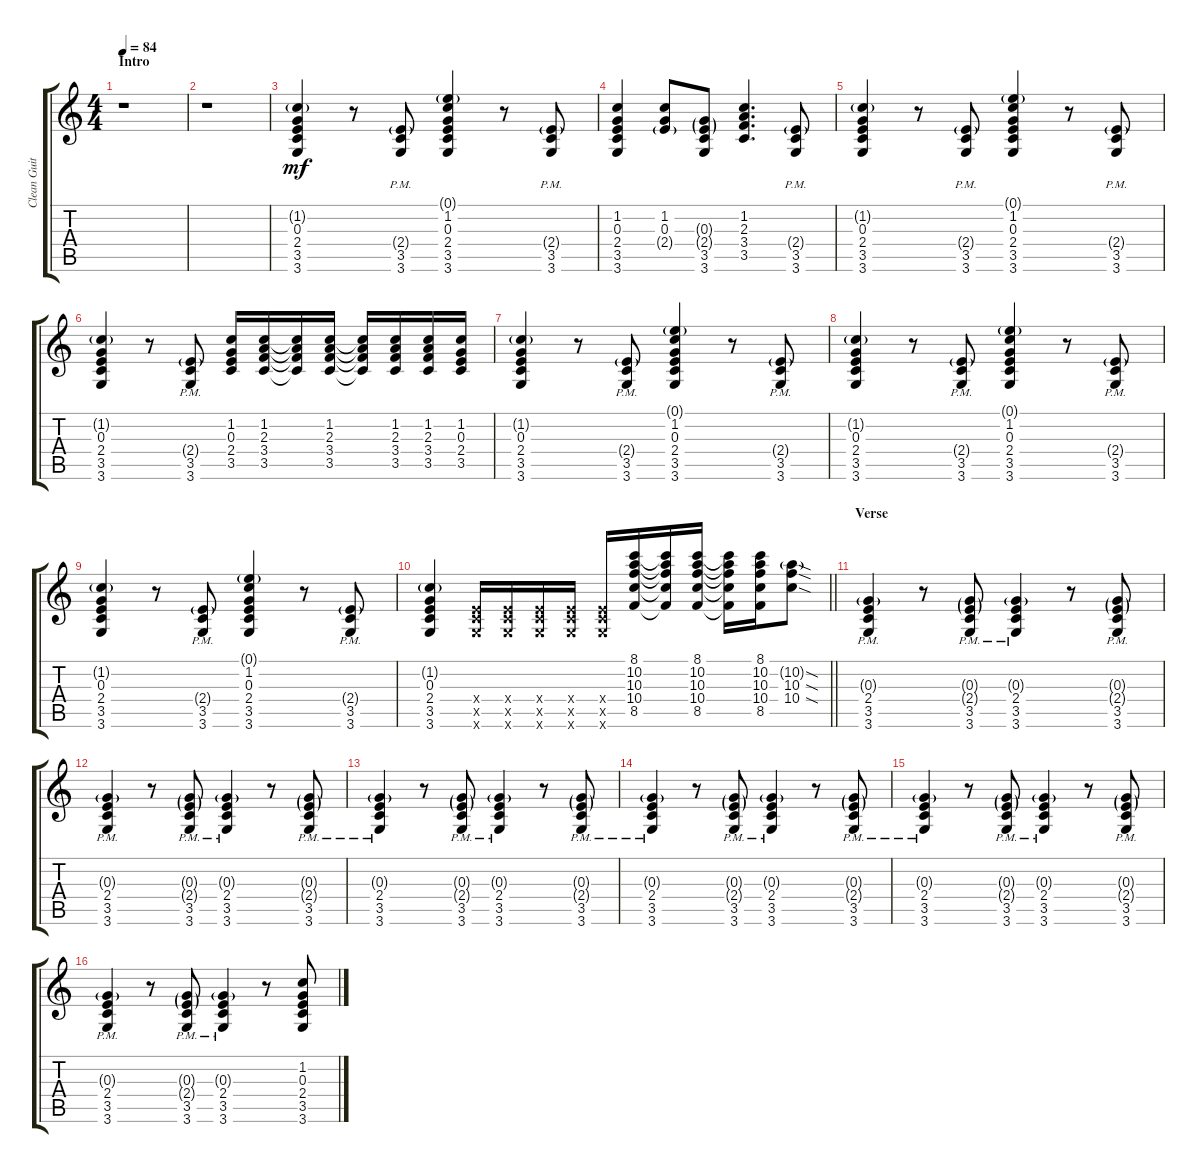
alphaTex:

\track ("Clean Guitar" "Clean Guit") {instrument electricguitarclean}
\staff {score tabs}
\tuning (E4 B3 G3 D3 A2 E2) {hide}
\ts (4 4)
\section ("" "Intro")
\tempo 84
\clef g2
\ks c
r.1{dy mf instrument electricguitarclean} |
r.1 |
(1.2{g} 0.3 2.4 3.5 3.6).4 r.8 (2.4{g pm} 3.5{pm} 3.6{pm}).8 (0.1{g} 1.2 0.3 2.4 3.5 3.6).4 r.8 (2.4{g pm} 3.5{pm} 3.6{pm}).8 |
(1.2 0.3 2.4 3.5 3.6).4 (1.2 0.3 2.4{g}).8 (0.3{g} 2.4{g} 3.5 3.6).8 (1.2 2.3 3.4 3.5).4{d} (2.4{g pm} 3.5{pm} 3.6{pm}).8 |
(1.2{g} 0.3 2.4 3.5 3.6).4 r.8 (2.4{g pm} 3.5{pm} 3.6{pm}).8 (0.1{g} 1.2 0.3 2.4 3.5 3.6).4 r.8 (2.4{g pm} 3.5{pm} 3.6{pm}).8 |
(1.2{g} 0.3 2.4 3.5 3.6).4 r.8 (2.4{g pm} 3.5{pm} 3.6{pm}).8 (1.2 0.3 2.4 3.5).16 (1.2 2.3 3.4 3.5).16 (1.2{t} 2.3{t} 3.4{t} 3.5{t}).16 (1.2 2.3 3.4 3.5).16 (1.2{t} 2.3{t} 3.4{t} 3.5{t}).16 (1.2 2.3 3.4 3.5).16 (1.2 2.3 3.4 3.5).16 (1.2 0.3 2.4 3.5).16 |
(1.2{g} 0.3 2.4 3.5 3.6).4 r.8 (2.4{g pm} 3.5{pm} 3.6{pm}).8 (0.1{g} 1.2 0.3 2.4 3.5 3.6).4 r.8 (2.4{g pm} 3.5{pm} 3.6{pm}).8 |
(1.2{g} 0.3 2.4 3.5 3.6).4 r.8 (2.4{g pm} 3.5{pm} 3.6{pm}).8 (0.1{g} 1.2 0.3 2.4 3.5 3.6).4 r.8 (2.4{g pm} 3.5{pm} 3.6{pm}).8 |
(1.2{g} 0.3 2.4 3.5 3.6).4 r.8 (2.4{g pm} 3.5{pm} 3.6{pm}).8 (0.1{g} 1.2 0.3 2.4 3.5 3.6).4 r.8 (2.4{g pm} 3.5{pm} 3.6{pm}).8 |
\barLineRight lightlight
(1.2{g} 0.3 2.4 3.5 3.6).4 (2.4{x} 3.5{x} 3.6{x}).16 (2.4{x} 3.5{x} 3.6{x}).16 (2.4{x} 3.5{x} 3.6{x}).16 (2.4{x} 3.5{x} 3.6{x}).16 (2.4{x} 3.5{x} 3.6{x}).16 (8.1 10.2 10.3 10.4 8.5).16 (8.1{t} 10.2{t} 10.3{t} 10.4{t} 8.5{t}).16 (8.1 10.2 10.3 10.4 8.5).16 (8.1{t} 10.2{t} 10.3{t} 10.4{t} 8.5{t}).16 (8.1 10.2 10.3 10.4 8.5).16 (10.2{sod g} 10.3{sod} 10.4{sod}).8 |
\section ("" "Verse")
(0.3{g pm} 2.4{pm} 3.5{pm} 3.6{pm}).4 r.8 (0.3{g pm} 2.4{g pm} 3.5{pm} 3.6{pm}).8 (0.3{g pm} 2.4{pm} 3.5{pm} 3.6{pm}).4 r.8 (0.3{g pm} 2.4{g pm} 3.5{pm} 3.6{pm}).8 |
(0.3{g pm} 2.4{pm} 3.5{pm} 3.6{pm}).4 r.8 (0.3{g pm} 2.4{g pm} 3.5{pm} 3.6{pm}).8 (0.3{g pm} 2.4{pm} 3.5{pm} 3.6{pm}).4 r.8 (0.3{g pm} 2.4{g pm} 3.5{pm} 3.6{pm}).8 |
(0.3{g pm} 2.4{pm} 3.5{pm} 3.6{pm}).4 r.8 (0.3{g pm} 2.4{g pm} 3.5{pm} 3.6{pm}).8 (0.3{g pm} 2.4{pm} 3.5{pm} 3.6{pm}).4 r.8 (0.3{g pm} 2.4{g pm} 3.5{pm} 3.6{pm}).8 |
(0.3{g pm} 2.4{pm} 3.5{pm} 3.6{pm}).4 r.8 (0.3{g pm} 2.4{g pm} 3.5{pm} 3.6{pm}).8 (0.3{g pm} 2.4{pm} 3.5{pm} 3.6{pm}).4 r.8 (0.3{g pm} 2.4{g pm} 3.5{pm} 3.6{pm}).8 |
(0.3{g pm} 2.4{pm} 3.5{pm} 3.6{pm}).4 r.8 (0.3{g pm} 2.4{g pm} 3.5{pm} 3.6{pm}).8 (0.3{g pm} 2.4{pm} 3.5{pm} 3.6{pm}).4 r.8 (0.3{g pm} 2.4{g pm} 3.5{pm} 3.6{pm}).8 |
(0.3{g pm} 2.4{pm} 3.5{pm} 3.6{pm}).4 r.8 (0.3{g pm} 2.4{g pm} 3.5{pm} 3.6{pm}).8 (0.3{g pm} 2.4{pm} 3.5{pm} 3.6{pm}).4 r.8 (1.2 0.3 2.4 3.5 3.6).8
